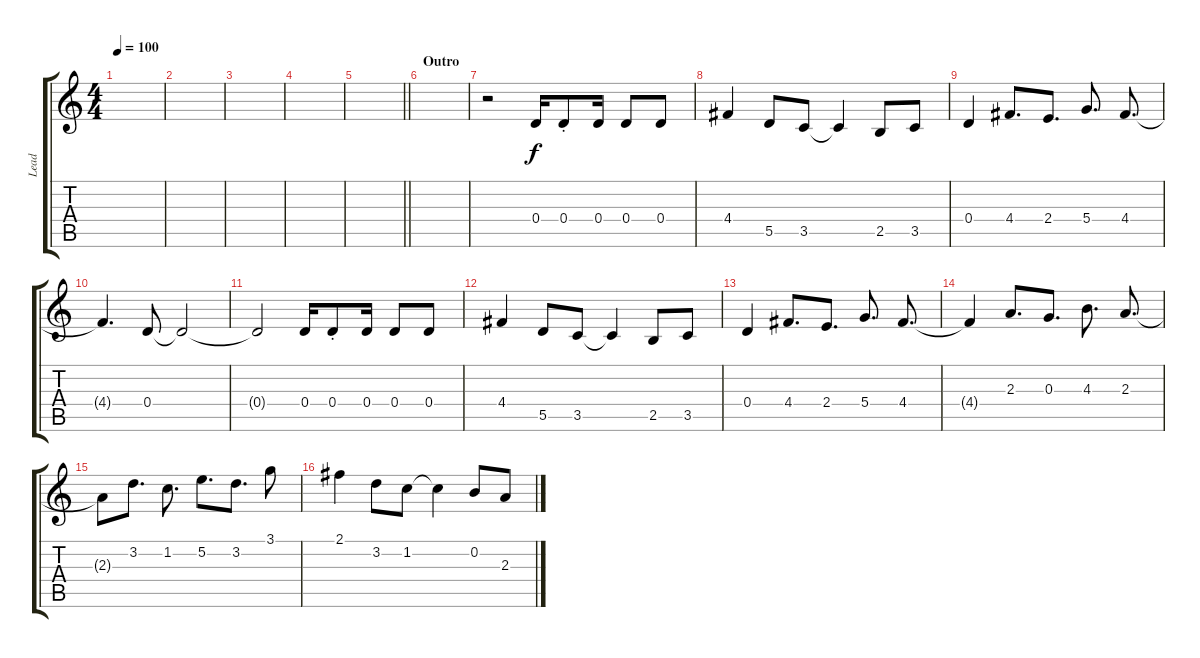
\track ("Lead" "Lead") {instrument distortionguitar}
\staff {score tabs}
\tuning (E4 B3 G3 D3 A2 E2) {hide}
\ts (4 4)
\tempo 100
\clef g2
\ks c
|
|
|
|
\barLineRight lightlight
|
\section ("" "Outro")
|
r.2 0.4.16 0.4{st}.8 0.4.16 0.4.8 0.4.8 |
4.4.4 5.5.8 3.5.8 3.5{t}.4 2.5.8 3.5.8 |
0.4.4 4.4.8{d} 2.4.8{d} 5.4.8{d} 4.4.8{d} |
4.4{t}.4{d} 0.4.8 0.4{t}.2 |
0.4{t}.2 0.4.16 0.4{st}.8 0.4.16 0.4.8 0.4.8 |
4.4.4 5.5.8 3.5.8 3.5{t}.4 2.5.8 3.5.8 |
0.4.4 4.4.8{d} 2.4.8{d} 5.4.8{d} 4.4.8{d} |
4.4{t}.4 2.3.8{d} 0.3.8{d} 4.3.8{d} 2.3.8{d} |
2.3{t}.8 3.2.8{d} 1.2.8{d} 5.2.8{d} 3.2.8{d} 3.1.8 |
2.1.4 3.2.8 1.2.8 1.2{t}.4 0.2.8 2.3.8
